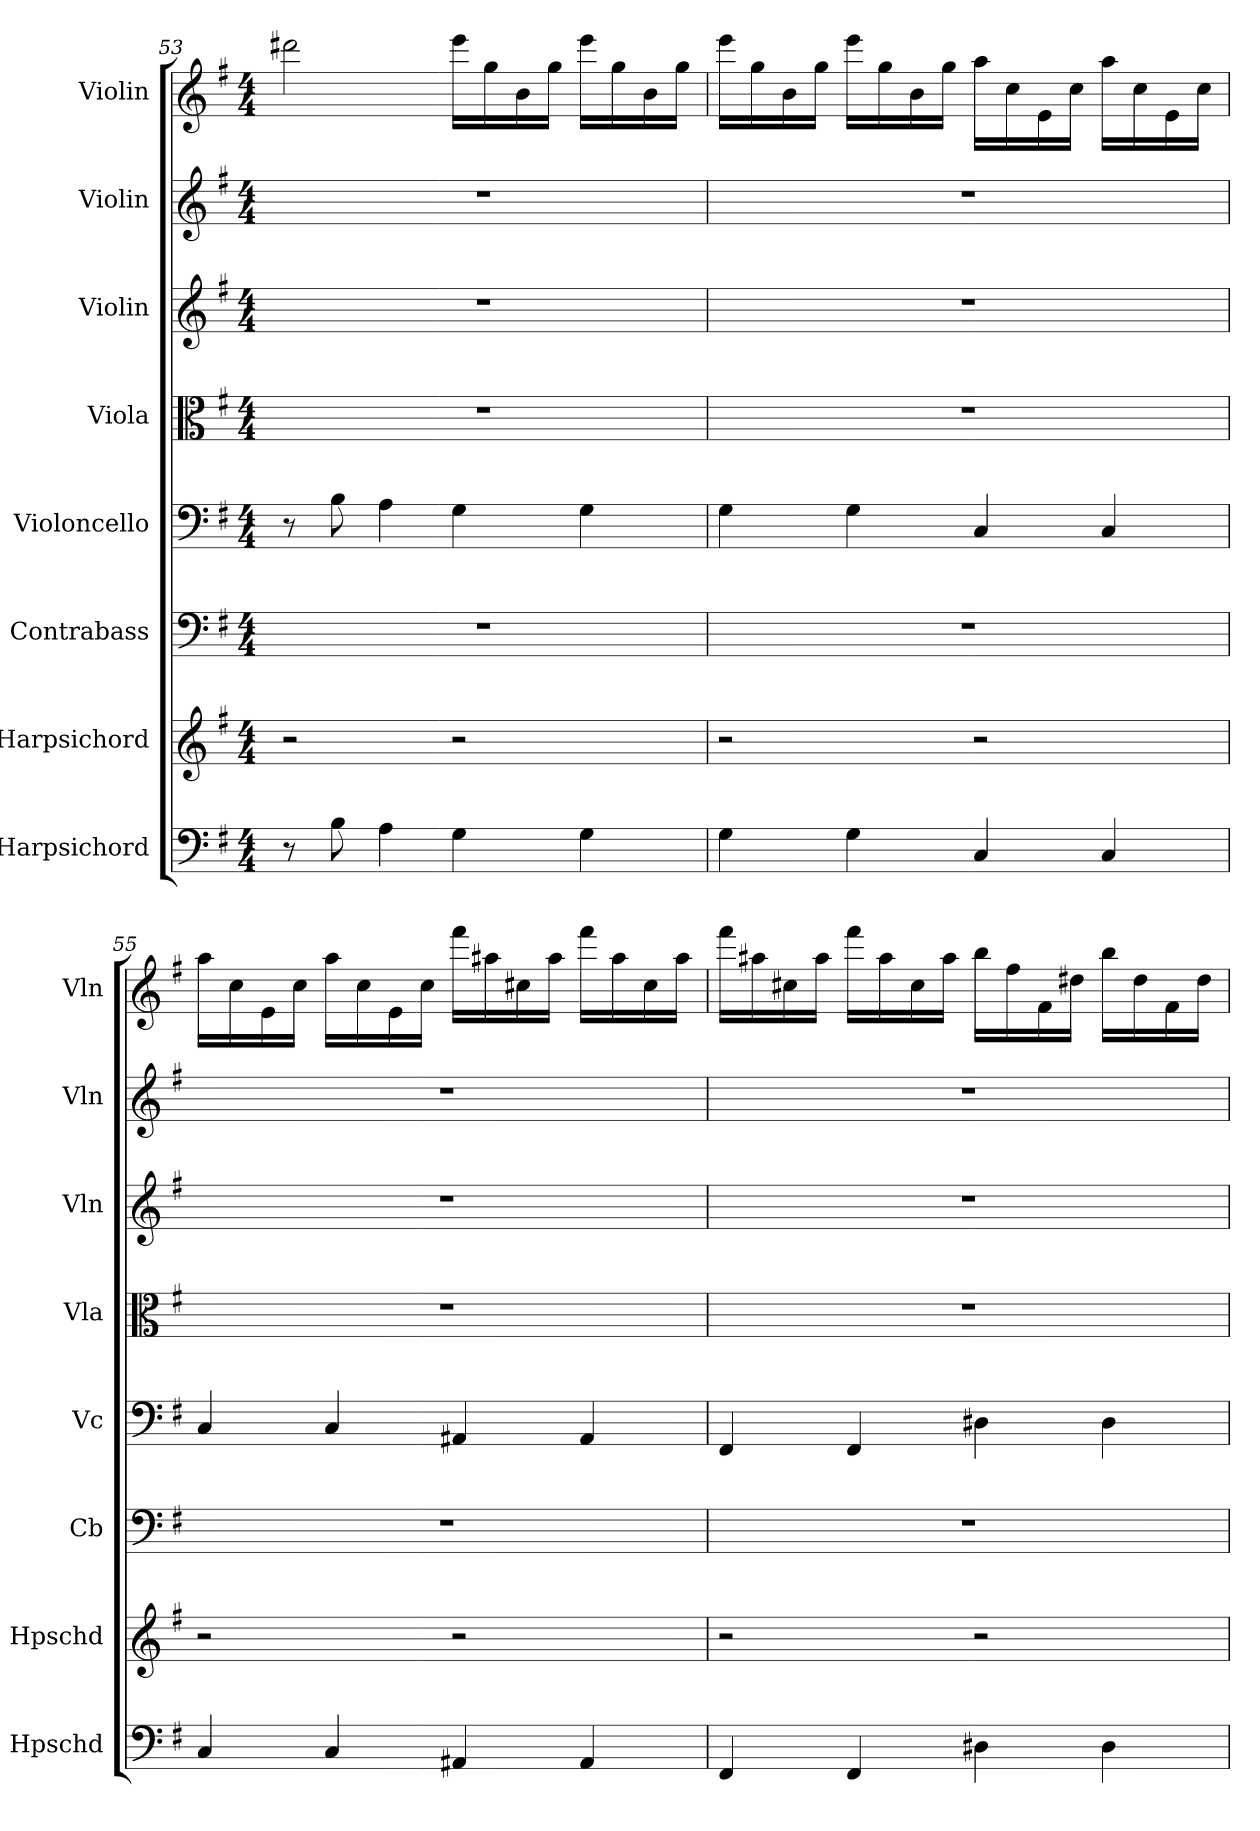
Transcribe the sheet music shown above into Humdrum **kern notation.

**kern	**kern	**kern	**kern	**kern	**kern	**kern	**kern
*part8	*part7	*part6	*part5	*part4	*part3	*part2	*part1
*staff8	*staff7	*staff6	*staff5	*staff4	*staff3	*staff2	*staff1
*I"Harpsichord	*I"Harpsichord	*I"Contrabass	*I"Violoncello	*I"Viola	*I"Violin	*I"Violin	*I"Violin
*I'Hpschd	*I'Hpschd	*I'Cb	*I'Vc	*I'Vla	*I'Vln	*I'Vln	*I'Vln
*clefF4	*clefG2	*clefF4	*clefF4	*clefC3	*clefG2	*clefG2	*clefG2
*k[f#]	*k[f#]	*k[f#]	*k[f#]	*k[f#]	*k[f#]	*k[f#]	*k[f#]
*M4/4	*M4/4	*M4/4	*M4/4	*M4/4	*M4/4	*M4/4	*M4/4
=53	=53	=53	=53	=53	=53	=53	=53
8r	2r	1r	8r	1r	1r	1r	2ddd#X\
8B\	.	.	8B\	.	.	.	.
4A\	.	.	4A\	.	.	.	.
4G\	2r	.	4G\	.	.	.	16eee\LL
.	.	.	.	.	.	.	16gg\
.	.	.	.	.	.	.	16b\
.	.	.	.	.	.	.	16gg\JJ
4G\	.	.	4G\	.	.	.	16eee\LL
.	.	.	.	.	.	.	16gg\
.	.	.	.	.	.	.	16b\
.	.	.	.	.	.	.	16gg\JJ
=54	=54	=54	=54	=54	=54	=54	=54
4G\	2r	1r	4G\	1r	1r	1r	16eee\LL
.	.	.	.	.	.	.	16gg\
.	.	.	.	.	.	.	16b\
.	.	.	.	.	.	.	16gg\JJ
4G\	.	.	4G\	.	.	.	16eee\LL
.	.	.	.	.	.	.	16gg\
.	.	.	.	.	.	.	16b\
.	.	.	.	.	.	.	16gg\JJ
4C/	2r	.	4C/	.	.	.	16aa\LL
.	.	.	.	.	.	.	16cc\
.	.	.	.	.	.	.	16e\
.	.	.	.	.	.	.	16cc\JJ
4C/	.	.	4C/	.	.	.	16aa\LL
.	.	.	.	.	.	.	16cc\
.	.	.	.	.	.	.	16e\
.	.	.	.	.	.	.	16cc\JJ
=55	=55	=55	=55	=55	=55	=55	=55
4C/	2r	1r	4C/	1r	1r	1r	16aa\LL
.	.	.	.	.	.	.	16cc\
.	.	.	.	.	.	.	16e\
.	.	.	.	.	.	.	16cc\JJ
4C/	.	.	4C/	.	.	.	16aa\LL
.	.	.	.	.	.	.	16cc\
.	.	.	.	.	.	.	16e\
.	.	.	.	.	.	.	16cc\JJ
4AA#X/	2r	.	4AA#X/	.	.	.	16fff#\LL
.	.	.	.	.	.	.	16aa#X\
.	.	.	.	.	.	.	16cc#X\
.	.	.	.	.	.	.	16aa#\JJ
4AA#/	.	.	4AA#/	.	.	.	16fff#\LL
.	.	.	.	.	.	.	16aa#\
.	.	.	.	.	.	.	16cc#\
.	.	.	.	.	.	.	16aa#\JJ
=56	=56	=56	=56	=56	=56	=56	=56
4FF#/	2r	1r	4FF#/	1r	1r	1r	16fff#\LL
.	.	.	.	.	.	.	16aa#X\
.	.	.	.	.	.	.	16cc#X\
.	.	.	.	.	.	.	16aa#\JJ
4FF#/	.	.	4FF#/	.	.	.	16fff#\LL
.	.	.	.	.	.	.	16aa#\
.	.	.	.	.	.	.	16cc#\
.	.	.	.	.	.	.	16aa#\JJ
4D#X\	2r	.	4D#X\	.	.	.	16bb\LL
.	.	.	.	.	.	.	16ff#\
.	.	.	.	.	.	.	16f#\
.	.	.	.	.	.	.	16dd#X\JJ
4D#\	.	.	4D#\	.	.	.	16bb\LL
.	.	.	.	.	.	.	16dd#\
.	.	.	.	.	.	.	16f#\
.	.	.	.	.	.	.	16dd#\JJ
=	=	=	=	=	=	=	=
*-	*-	*-	*-	*-	*-	*-	*-
